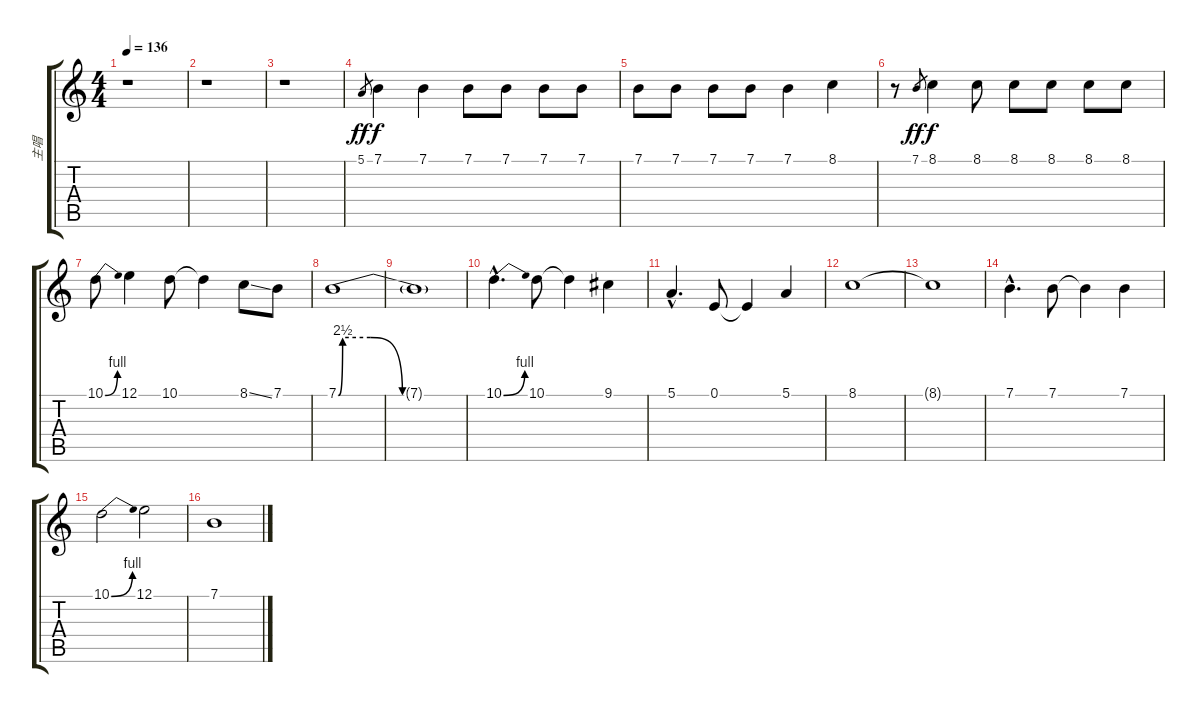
\track ("主唱" "主唱") {instrument sopranosax}
\staff {score tabs}
\tuning (E4 B3 G3 D3 A2 E2) {hide}
\ts (4 4)
\tempo 136
\clef g2
\ks c
r.1{dy f} |
r.1 |
r.1 |
5.1.8{gr dy ff} 7.1.4{dy f} 7.1.4 7.1.8 7.1.8 7.1.8 7.1.8 |
7.1.8 7.1.8 7.1.8 7.1.8 7.1.4 8.1.4 |
r.8 7.1.8{gr dy ff} 8.1.4{dy f} 8.1.8 8.1.8 8.1.8 8.1.8 8.1.8 |
10.1{be (bend 0 0 60 4)}.8 12.1.4 10.1.8 10.1{t}.4 8.1{ss}.8 7.1.8 |
7.1{be (custom 0 0 2 10 15 10 30 0 60 0)}.1 |
7.1{t}.1 |
10.1{be (bend 0 0 60 4) hac}.4{d} 10.1.8 10.1{t}.4 9.1.4 |
5.1{hac}.4{d} 0.1.8 0.1{t}.4 5.1.4 |
8.1.1 |
8.1{t}.1 |
7.1{hac}.4{d} 7.1.8 7.1{t}.4 7.1.4 |
10.1{be (bend 0 0 60 4)}.2 12.1.2 |
7.1.1
